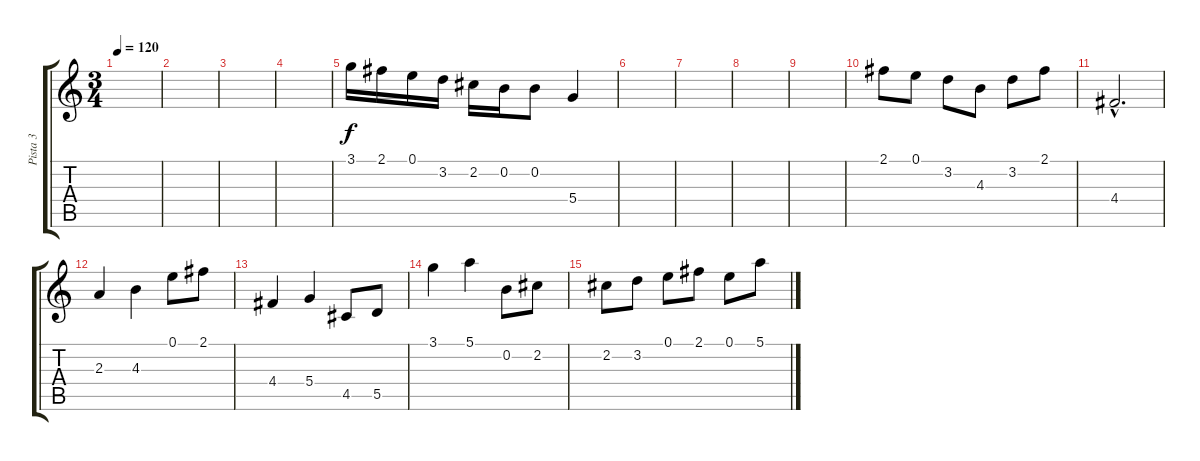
\track ("Pista 3" "Pista 3") {instrument fretlessbass}
\staff {score tabs}
\tuning (E4 B3 G3 D3 A2 E2) {hide}
\ts (3 4)
\tempo 120
\clef g2
\ks c
|
|
|
|
3.1.16 2.1.16 0.1.16 3.2.16 2.2.16 0.2.16 0.2.8 5.4.4 |
|
|
|
|
2.1.8 0.1.8 3.2.8 4.3.8 3.2.8 2.1.8 |
4.4{hac}.2{d} |
2.3.4 4.3.4 0.1.8 2.1.8 |
4.4.4 5.4.4 4.5.8 5.5.8 |
3.1.4 5.1.4 0.2.8 2.2.8 |
2.2.8 3.2.8 0.1.8 2.1.8 0.1.8 5.1.8
